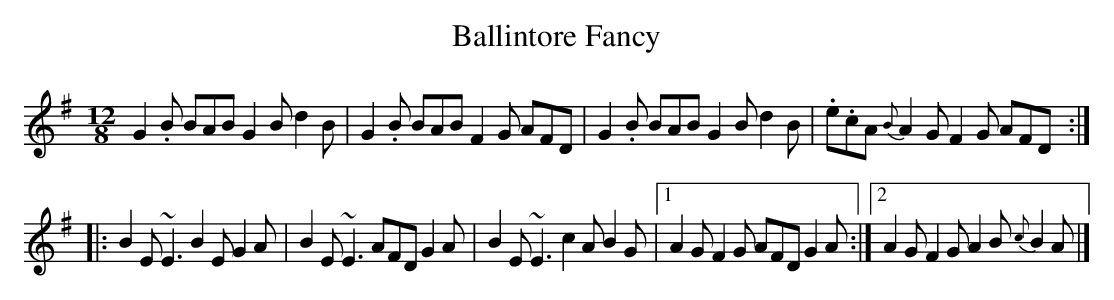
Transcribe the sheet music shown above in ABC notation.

X:1
T: Ballintore Fancy
M: 12/8
L: 1/8
K: G
G2.B BAB G2B d2B|G2.B BAB F2G AFD|G2.B BAB G2B d2B|.e.cA {B}A2G F2G AFD:|
|:B2E ~E3 B2E G2A|B2E ~E3 AFD G2A|B2E ~E3 c2A B2G|1 A2G F2G AFD G2A:|2 A2G F2G A2B {c}B2A|]
